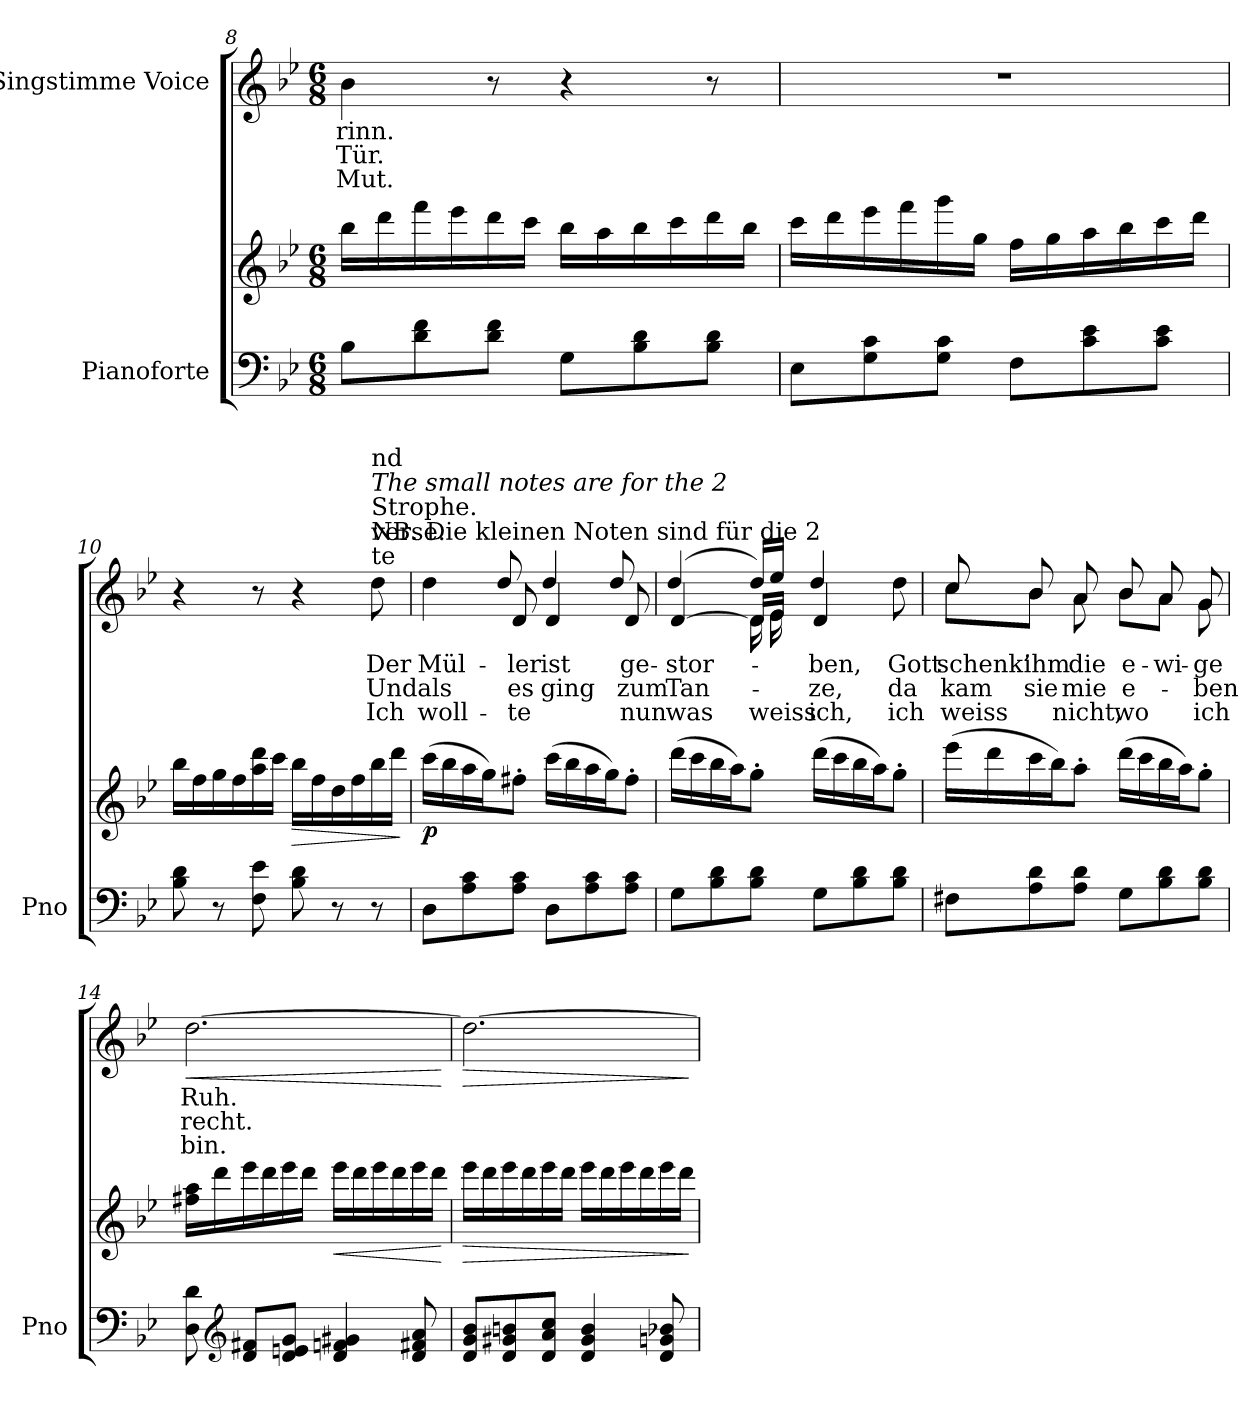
**kern	**kern	**dynam	**kern	**text	**text	**text	**dynam
*part2	*part2	*part2	*part1	*part1	*part1	*part1	*part1
*staff3	*staff2	*staff2/3	*staff1	*staff1	*staff1	*staff1	*staff1
*I"Pianoforte	*	*	*I"Singstimme Voice	*	*	*	*
*I'Pno	*	*	*	*	*	*	*
*clefF4	*clefG2	*	*clefG2	*	*	*	*
*k[b-e-]	*k[b-e-]	*	*k[b-e-]	*	*	*	*
*M6/8	*M6/8	*	*M6/8	*	*	*	*
=8	=8	=8	=8	=8	=8	=8	=8
8B-\L	16bb-\LL	.	4b-\	-rinn.	Tür.	Mut.	.
.	16ddd\	.	.	.	.	.	.
8d\ 8f\	16fff\	.	.	.	.	.	.
.	16eee-\	.	.	.	.	.	.
8d\ 8f\J	16ddd\	.	8r	.	.	.	.
.	16ccc\JJ	.	.	.	.	.	.
8G\L	16bb-\LL	.	4r	.	.	.	.
.	16aa\	.	.	.	.	.	.
8B-\ 8d\	16bb-\	.	.	.	.	.	.
.	16ccc\	.	.	.	.	.	.
8B-\ 8d\J	16ddd\	.	8r	.	.	.	.
.	16bb-\JJ	.	.	.	.	.	.
=9	=9	=9	=9	=9	=9	=9	=9
8E-\L	16ccc\LL	.	2.r	.	.	.	.
.	16ddd\	.	.	.	.	.	.
8G\ 8c\	16eee-\	.	.	.	.	.	.
.	16fff\	.	.	.	.	.	.
8G\ 8c\J	16ggg\	.	.	.	.	.	.
.	16gg\JJ	.	.	.	.	.	.
8F\L	16ff\LL	.	.	.	.	.	.
.	16gg\	.	.	.	.	.	.
8c\ 8e-\	16aa\	.	.	.	.	.	.
.	16bb-\	.	.	.	.	.	.
8c\ 8e-\J	16ccc\	.	.	.	.	.	.
.	16ddd\JJ	.	.	.	.	.	.
=10	=10	=10	=10	=10	=10	=10	=10
8B-\ 8d\	16bb-\LL	.	4r	.	.	.	.
.	16ff\	.	.	.	.	.	.
8r	16gg\	.	.	.	.	.	.
.	16ff\	.	.	.	.	.	.
8F\ 8e-\	16aa\ 16ddd\	.	8r	.	.	.	.
.	16ccc\JJ	.	.	.	.	.	.
!	!	!LO:HP:b	!	!	!	!	!
8B-\ 8d\	16bb-\LL	>	4r	.	.	.	.
.	16ff\	.	.	.	.	.	.
8r	16dd\	.	.	.	.	.	.
.	16ff\	.	.	.	.	.	.
!	!	!	!LO:TX:a:t=NB. Die kleinen Noten sind für die 2	!	!	!	!
!	!	!	!LO:TX:a:t=te	!	!	!	!
!	!	!	!LO:TX:a:t=Strophe.	!	!	!	!
!	!	!	!LO:TX:a:i:t=The small notes are for the 2	!	!	!	!
!	!	!	!LO:TX:a:t=nd	!	!	!	!
!	!	!	!LO:TX:a:t=verse.	!	!	!	!
8r	16bb-\	.	8dd\	Der	Und	Ich	.
.	16ddd\JJ	.	.	.	.	.	.
.	.	]	.	.	.	.	.
=11	=11	=11	=11	=11	=11	=11	=11
*	*	*	*^	*	*	*	*
!	!	!LO:DY:b	!	!	!	!	!	!
8D\L	(16ccc\LL	p	4dd\	4ryy	Mül-	als	woll-	.
.	16bb-\	.	.	.	.	.	.	.
8A\ 8c\	16aa\	.	.	.	.	.	.	.
.	16gg\J)	.	.	.	.	.	.	.
8A\ 8c\J	8ff#X'\J	.	8d/	8dd!/	-ler	es	-te	.
8D\L	(16ccc\LL	.	4d/	4dd!/	ist	ging	.	.
.	16bb-\	.	.	.	.	.	.	.
8A\ 8c\	16aa\	.	.	.	.	.	.	.
.	16gg\J)	.	.	.	.	.	.	.
8A\ 8c\J	8ff#'\J	.	8d/	8dd!/	ge-	zum	nun	.
=12	=12	=12	=12	=12	=12	=12	=12	=12
*	*	*	*	*^	*	*	*	*
8G\L	(16ddd\LL	.	[<4d/	4ryy	(4dd!/	-stor-	Tan-	was	.
.	16ccc\	.	.	.	.	.	.	.	.
8B-\ 8d\	16bb-\	.	.	.	.	.	.	.	.
.	16aa\J)	.	.	.	.	.	.	.	.
8B-\ 8d\J	8gg'\J	.	16d/LL]	16d\	16dd!/LL)	.	.	.	.
.	.	.	16e-/JJ	16e-\	16ee-!/JJ	.	.	weiss	.
8G\L	(16ddd\LL	.	4d/	4.ryy	4dd!/	-ben,	-ze,	ich,	.
.	16ccc\	.	.	.	.	.	.	.	.
8B-\ 8d\	16bb-\	.	.	.	.	.	.	.	.
.	16aa\J)	.	.	.	.	.	.	.	.
8B-\ 8d\J	8gg'\J	.	8dd\	.	8ryy	Gott	da	ich	.
*	*	*	*	*v	*v	*	*	*	*
=13	=13	=13	=13	=13	=13	=13	=13	=13
8F#X\L	(16eee-\LL	.	8cc/	8cc\L	schenk’	kam	weiss	.
.	16ddd\	.	.	.	.	.	.	.
8A\ 8d\	16ccc\	.	8b-/	8b-\J	ihm	sie	.	.
.	16bb-\J)	.	.	.	.	.	.	.
8A\ 8d\J	8aa'\J	.	8a/	8a\	die	mie	nicht,	.
8G\L	(16ddd\LL	.	8b-/	8b-\L	e-	e-	wo	.
.	16ccc\	.	.	.	.	.	.	.
8B-\ 8d\	16bb-\	.	8a/	8a\J	-wi-	.	.	.
.	16aa\J)	.	.	.	.	.	.	.
8B-\ 8d\J	8gg'\J	.	8g/	8g\	-ge	-ben	ich	.
=14	=14	=14	=14	=14	=14	=14	=14	=14
!	!	!	!LO:TX:a:i:t=rall.	!	!	!	!	!
!	!	!	!	!	!	!	!	!LO:HP:b
*	*	*	*v	*v	*	*	*	*
8D\ 8d\	16ff#X\ 16aa\LL	.	[2.dd\	Ruh.	recht.	bin.	<
.	16ddd\	.	.	.	.	.	.
*clefG2	*	*	*	*	*	*	*
8d/ 8f#X/L	16eee-\	.	.	.	.	.	.
.	16ddd\	.	.	.	.	.	.
8d/ 8en/ 8g/J	16eee-\	.	.	.	.	.	.
.	16ddd\JJ	.	.	.	.	.	.
!	!	!LO:HP:b	!	!	!	!	!
4d/ 4fn/ 4g#X/	16eee-\LL	<	.	.	.	.	.
.	16ddd\	.	.	.	.	.	.
.	16eee-\	.	.	.	.	.	.
.	16ddd\	.	.	.	.	.	.
8d/ 8f#X/ 8a/	16eee-\	.	.	.	.	.	.
.	16ddd\JJ	.	.	.	.	.	.
.	.	[	.	.	.	.	[
=15	=15	=15	=15	=15	=15	=15	=15
!	!	!LO:HP:b	!	!	!	!	!LO:HP:b
8d/ 8g/ 8b-/L	16eee-\LL	>	2.dd\_	.	.	.	>
.	16ddd\	.	.	.	.	.	.
8d/ 8g#X/ 8bn/	16eee-\	.	.	.	.	.	.
.	16ddd\	.	.	.	.	.	.
8d/ 8a/ 8cc/J	16eee-\	.	.	.	.	.	.
.	16ddd\JJ	.	.	.	.	.	.
4d/ 4g#/ 4b/	16eee-\LL	.	.	.	.	.	.
.	16ddd\	.	.	.	.	.	.
.	16eee-\	.	.	.	.	.	.
.	16ddd\	.	.	.	.	.	.
8d/ 8gn/ 8b-X/	16eee-\	.	.	.	.	.	.
.	16ddd\JJ	.	.	.	.	.	.
.	.	]	.	.	.	.	]
=	=	=	=	=	=	=	=
*-	*-	*-	*-	*-	*-	*-	*-
